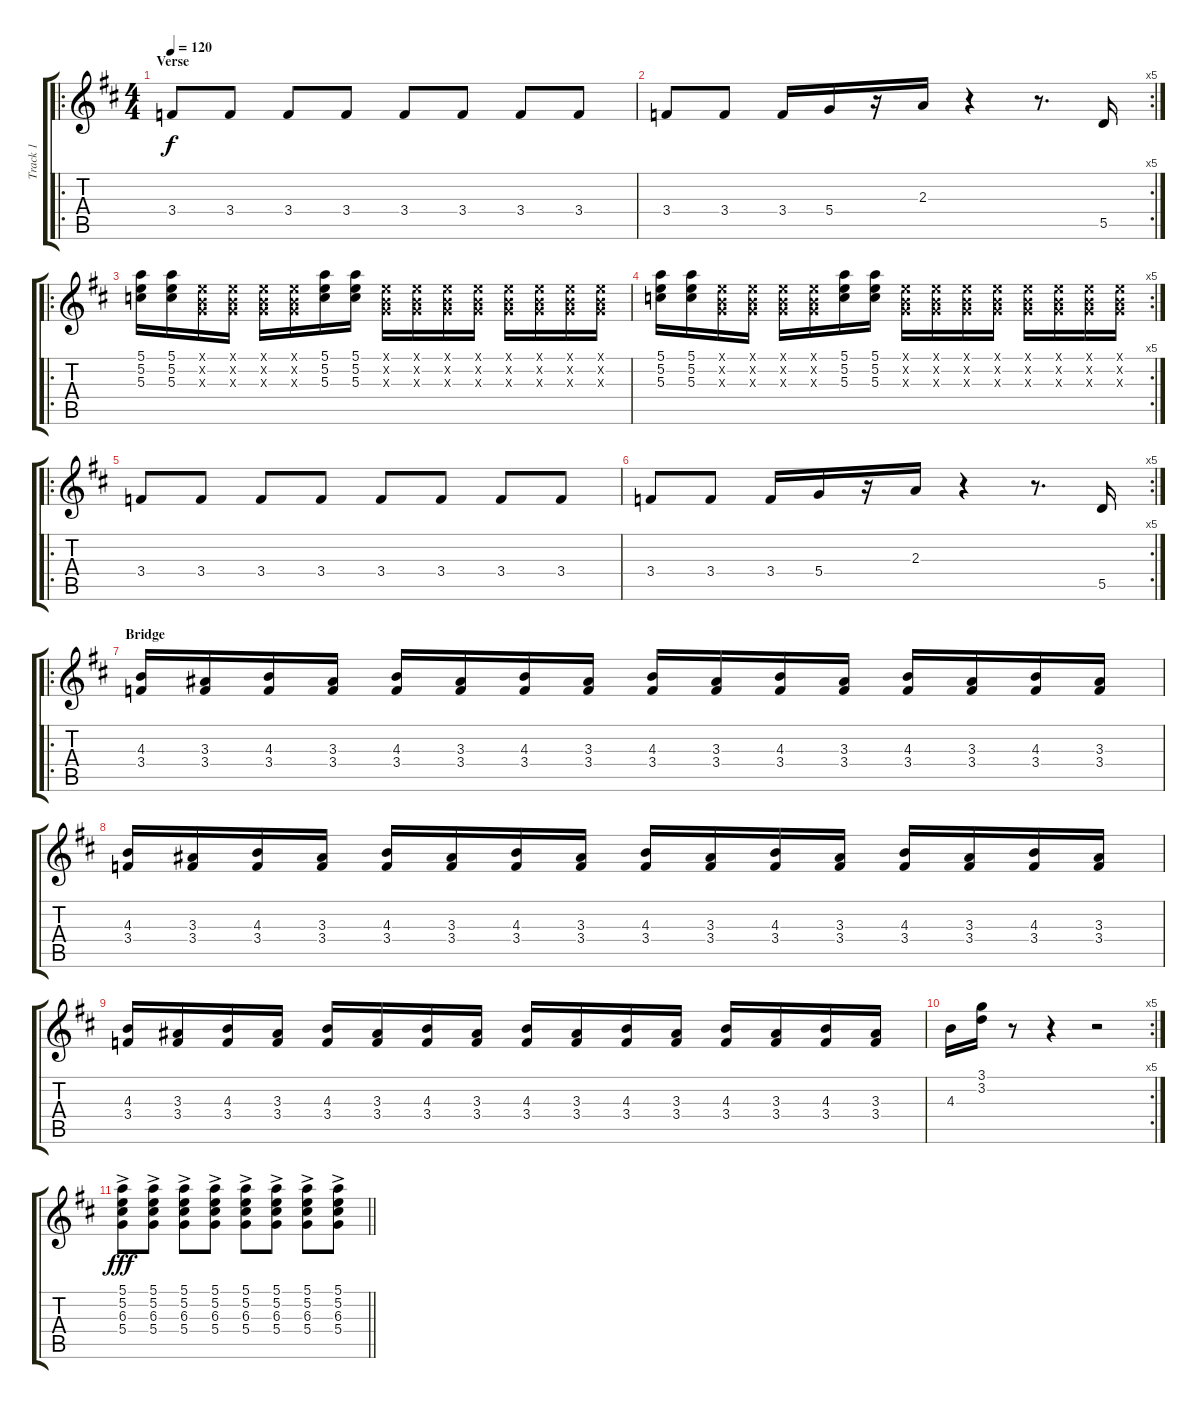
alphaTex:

\track ("Track 1" "Track 1") {instrument acousticguitarnylon}
\staff {score tabs}
\tuning (E4 B3 G3 D3 A2 E2) {hide}
\ro
\ts (4 4)
\section ("" "Verse")
\tempo 120
\clef g2
\ks d
3.4.8{dy f instrument acousticguitarnylon} 3.4.8 3.4.8 3.4.8 3.4.8 3.4.8 3.4.8 3.4.8 |
\rc 5
3.4.8 3.4.8 3.4.16 5.4.16 r.16 2.3.16 r.4 r.8{d} 5.5.16 |
\ro
(5.1 5.2 5.3).16 (5.1 5.2 5.3).16 (0.1{x} 0.2{x} 0.3{x}).16 (0.1{x} 0.2{x} 0.3{x}).16 (0.1{x} 0.2{x} 0.3{x}).16 (0.1{x} 0.2{x} 0.3{x}).16 (5.1 5.2 5.3).16 (5.1 5.2 5.3).16 (0.1{x} 0.2{x} 0.3{x}).16 (0.1{x} 0.2{x} 0.3{x}).16 (0.1{x} 0.2{x} 0.3{x}).16 (0.1{x} 0.2{x} 0.3{x}).16 (0.1{x} 0.2{x} 0.3{x}).16 (0.1{x} 0.2{x} 0.3{x}).16 (0.1{x} 0.2{x} 0.3{x}).16 (0.1{x} 0.2{x} 0.3{x}).16 |
\rc 5
(5.1 5.2 5.3).16 (5.1 5.2 5.3).16 (0.1{x} 0.2{x} 0.3{x}).16 (0.1{x} 0.2{x} 0.3{x}).16 (0.1{x} 0.2{x} 0.3{x}).16 (0.1{x} 0.2{x} 0.3{x}).16 (5.1 5.2 5.3).16 (5.1 5.2 5.3).16 (0.1{x} 0.2{x} 0.3{x}).16 (0.1{x} 0.2{x} 0.3{x}).16 (0.1{x} 0.2{x} 0.3{x}).16 (0.1{x} 0.2{x} 0.3{x}).16 (0.1{x} 0.2{x} 0.3{x}).16 (0.1{x} 0.2{x} 0.3{x}).16 (0.1{x} 0.2{x} 0.3{x}).16 (0.1{x} 0.2{x} 0.3{x}).16 |
\ro
3.4.8 3.4.8 3.4.8 3.4.8 3.4.8 3.4.8 3.4.8 3.4.8 |
\rc 5
3.4.8 3.4.8 3.4.16 5.4.16 r.16 2.3.16 r.4 r.8{d} 5.5.16 |
\ro
\section ("" "Bridge")
(4.3 3.4).16 (3.3 3.4).16 (4.3 3.4).16 (3.3 3.4).16 (4.3 3.4).16 (3.3 3.4).16 (4.3 3.4).16 (3.3 3.4).16 (4.3 3.4).16 (3.3 3.4).16 (4.3 3.4).16 (3.3 3.4).16 (4.3 3.4).16 (3.3 3.4).16 (4.3 3.4).16 (3.3 3.4).16 |
(4.3 3.4).16 (3.3 3.4).16 (4.3 3.4).16 (3.3 3.4).16 (4.3 3.4).16 (3.3 3.4).16 (4.3 3.4).16 (3.3 3.4).16 (4.3 3.4).16 (3.3 3.4).16 (4.3 3.4).16 (3.3 3.4).16 (4.3 3.4).16 (3.3 3.4).16 (4.3 3.4).16 (3.3 3.4).16 |
(4.3 3.4).16 (3.3 3.4).16 (4.3 3.4).16 (3.3 3.4).16 (4.3 3.4).16 (3.3 3.4).16 (4.3 3.4).16 (3.3 3.4).16 (4.3 3.4).16 (3.3 3.4).16 (4.3 3.4).16 (3.3 3.4).16 (4.3 3.4).16 (3.3 3.4).16 (4.3 3.4).16 (3.3 3.4).16 |
\rc 5
4.3.16 (3.1 3.2).16 r.8 r.4 r.2 |
\barLineRight lightlight
(5.1{ac} 5.2 6.3 5.4).8{dy fff} (5.1{ac} 5.2 6.3 5.4).8 (5.1{ac} 5.2 6.3 5.4).8 (5.1{ac} 5.2 6.3 5.4).8 (5.1{ac} 5.2 6.3 5.4).8 (5.1{ac} 5.2 6.3 5.4).8 (5.1{ac} 5.2 6.3 5.4).8 (5.1{ac} 5.2 6.3 5.4).8
